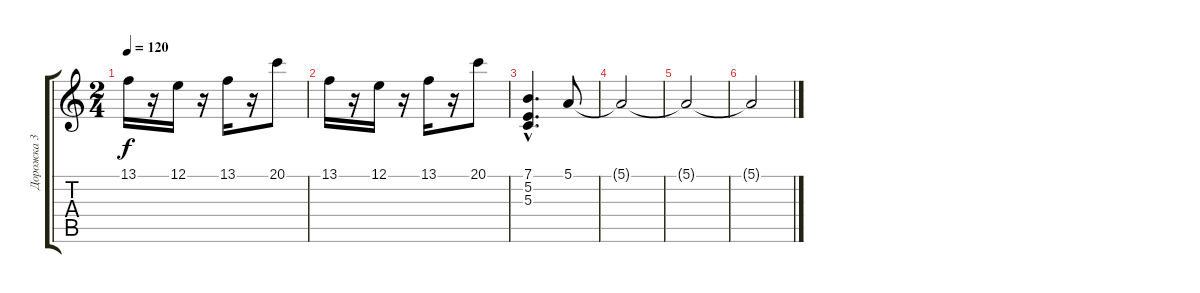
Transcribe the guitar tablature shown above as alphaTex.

\track ("Дорожка 3" "Дорожка 3") {instrument stringensemble1}
\staff {score tabs}
\tuning (E4 B3 G3 D3 A2 D2) {hide}
\ts (2 4)
\tempo 120
\clef g2
\ks c
13.1.16{dy f} r.16 12.1.16 r.16 13.1.16 r.16 20.1.8 |
13.1.16 r.16 12.1.16 r.16 13.1.16 r.16 20.1.8 |
(7.1{hac} 5.2{hac} 5.3{hac}).4{d} 5.1.8 |
5.1{t}.2 |
5.1{t}.2 |
5.1{t}.2
